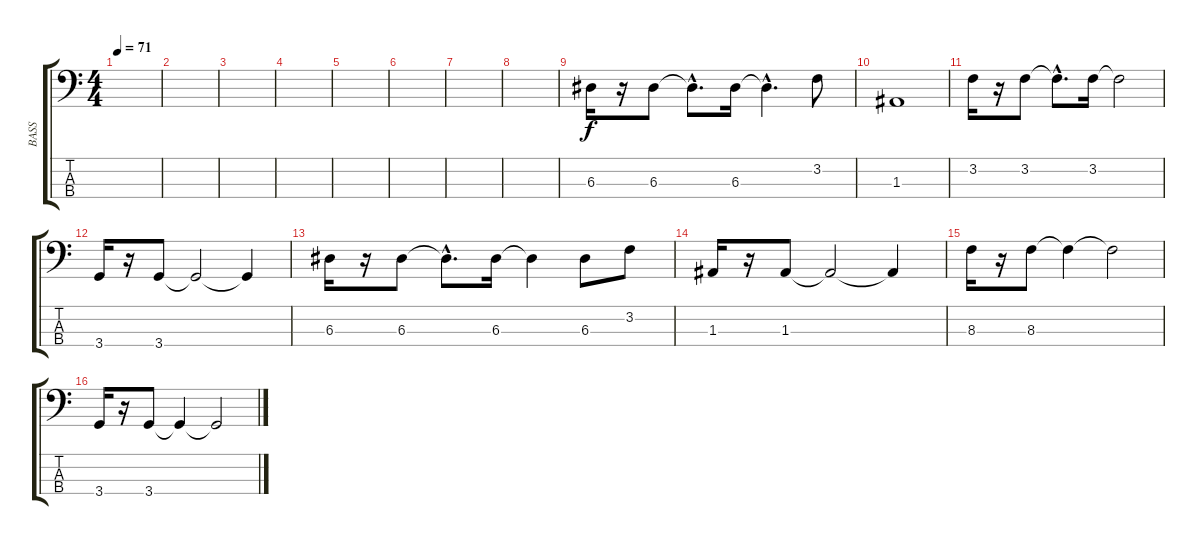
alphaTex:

\track ("BASS" "BASS") {instrument electricbassfinger}
\staff {score tabs}
\tuning (G2 D2 A1 E1) {hide}
\ts (4 4)
\tempo 71
\clef f4
\ks c
|
|
|
|
|
|
|
|
6.3.16 r.16 6.3.8 6.3{hac t}.8{d} 6.3.16 6.3{hac t}.4{d} 3.2.8 |
1.3.1 |
3.2.16 r.16 3.2.8 3.2{hac t}.8{d} 3.2.16 3.2{t}.2 |
3.4.16 r.16 3.4.8 3.4{t}.2 3.4{t}.4 |
6.3.16 r.16 6.3.8 6.3{hac t}.8{d} 6.3.16 6.3{t}.4 6.3.8 3.2.8 |
1.3.16 r.16 1.3.8 1.3{t}.2 1.3{t}.4 |
8.3.16 r.16 8.3.8 8.3{t}.4 8.3{t}.2 |
3.4.16 r.16 3.4.8 3.4{t}.4 3.4{t}.2
